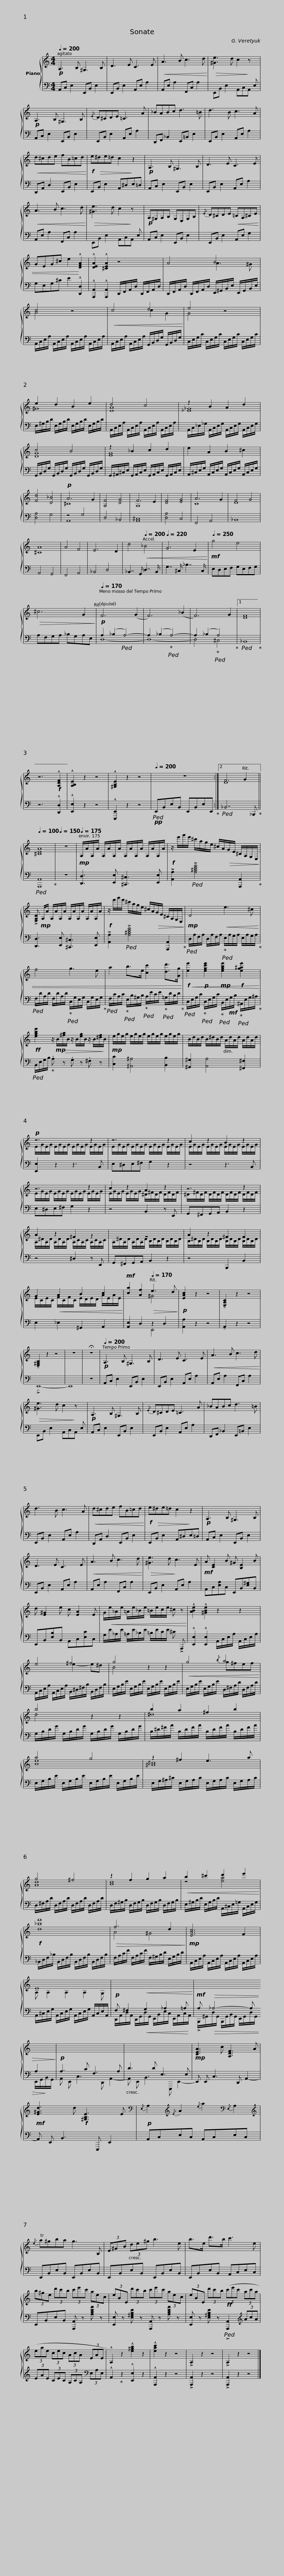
X:1
%%score { ( 1 3 ) | ( 2 4 ) }
L:1/8
Q:1/4=200
M:4/4
I:linebreak $
K:C
V:1 treble
V:3 treble
V:2 bass
V:4 bass
V:1
!p! A,3 B, ^G,3 B, | D3 E C3 E |!<(! A3 B c3 d!<)! |!>(! [^Ge]3 d c2!>)! z[I:staff +1] E, |$!p![I:staff -1] A,3 B, ^G,3 B, | %5
{/E} D^CDE =C3 A | _BABc d3 =B | d3 B c3 A |$!<(! d^cde fB=cd!<)! |!f! e!>(!^de=d c2!>)! z2 | %10
!p! A,3 B, ^G,3 B, | D3 E C3 E |$!<(! A3 B c3 d!<)! |!>(! [^Ge]3 d c2!>)! z[I:staff +1] E, |!p![I:staff -1] A,^G,A,B, G,E,G,B, | %15
{/E} D^CDE!<(! =CA,^CE |$ GEG^c e2!<)! !^![DFA]2 | !^![DEA]2 !^![^CEA]2 z4 | A4 B4 |$ c4 z4 | %20
!<(! c4 d4!<)! | e4 z4 |$ e2 d2 B2 e2 | d4 c4 |$ z2 B2 A2 d2 | %25
 c4 B4 |$ z2 _B2 c2 d2 | e2 A2 B2 ^c2 | [Fd]4 [D_B]4 |!p! A6 G2 | %30
 [A,F]4 [DG]4 |$ F6 E2 | [DF]4 [EG]4 | A6 G2 | F4 G4 | %35
 [^CA]8 | A4 F4 | E6 D2 | d4[Q:1/4=200]!<(! _B4 |[Q:1/4=220] G6 E2!<)! |$ %40
!mf![Q:1/4=250] g4 e4 |!>(! ^c6 G2!>)![Q:1/4=200][Q:1/4=180] |!p![Q:1/4=170] F6 (G2 | F6) (_B2 | F6) G2 |1 %45
 [DF]8 | z6!f! !^![A,DF]2 | !^![A,B,E]2 z2 z4 |$ !^![^G,B,E]2 z2 z4 |[Q:1/4=200] z8 :|2 %50
 F6[Q:1/4=80] G2[Q:1/4=150] ||[Q:1/4=100] [^CEA]8 |[Q:1/4=150] z8 |!mp![Q:1/4=175] A,/A/A,/A/ A,/A/A,/A/ A,/A/A,/A/ A,/A/A,/A/ |$!f! z/ e'/g'/e'/ ^c'/a/g/e/ ^c/A/!>(!G/E/ ^C/A,/G,/E,/!>)! | %55
 !>![F,A,D]!mp! A,/A/ A,/A/A,/A/ A,/A/A,/A/ A,/A/A,/A/ |$!f! z/ e'/g'/e'/ ^c'/a/g/e/ ^c/A/!>(!G/E/ ^C/A,/G,/E,/!>)! |!mp! D4!<(! e3 ^c |$ f4 g3 e | a2 b>e [cc']2 [dd']>[Gg]!<)! |$ %60
!f!!<(! [ee']2!p! [egc'e']2!mp! [egbe']2!f! [eg^ae']2!<)! |!ff! [egbe']2 z/!mp! B/!>(![^fa]/B/ z/ B/[eg]/B/ z/ B/[^df]/!>)!B/ |$!mp! e/g/e/g/ e/g/e/g/ e/g/e/g/ e/g/e/g/ | B/d/B/d/ B/^d/B/d/ A/d/A/d/ A/d/A/d/ |!p! z6 z2 |$ %65
 z6 z2 | c2 z2 B2 z2 | z6 z2 |$ c2 z2 A2 z2 | z6 z2 |$ %70
 A2 z2 ^F2 z2 | z8 |$ A2 z2 ^F2 F2 | G2!<(! A2 B2 c2!<)! |!mf! [ca]2 [Af]2[Q:1/4=80][Q:1/4=170]!>(! e3 d!>)! | %75
!p! [EAc]2 z2 z4 |$ !tenuto![E,A,C]2 z2 z4 | !tenuto![E,^G,B,]2 z2 z4 | z8 | !fermata!z8 | %80
!p![Q:1/4=200] A,3 B, ^G,3 B, | D3 E C3 E |!<(! A3 B c3 d!<)! |$!>(! [^Ge]3 d c2!>)! z[I:staff +1] E, |!p![I:staff -1] A,3 B, ^G,3 B, | %85
{/E} D^CDE =C3 A | _BABc d3 =B |$ d3 B c3 A |!<(! d^cde fB=cd!<)! |!f! e!>(!^de=d c2!>)! z2 | %90
!p! A,3 B, ^G,3 B, |$ D3 E C3 E |!<(! A3 B c3 d!<)! |!>(! [^Ge]3 d!>)! c3 E |!mf! A [CE]2 B ^G [B,E]2 B | %95
 d [E^G]2 e c [EA]2 E |$ G/!<(!e/_A/e/ =A/e/_B/e/ =B/e/c/e/ ^c z!<)! | !^![ABe]2 !^![^GBe]2 z2 z2 |$ e4 ^f4 | g4 z2 z2 |$ %100
!<(! g4{/b} a4!<)! | b4 z2 z2 |$ b2 a2 ^f2 b2 | a4 g4 |$ z2 ^f2 e3 a | %105
 g4 ^f4 |$ z2 f2 g2 a2 |!<(! b2 ^c'2 d'2 e'2!<)! |$!f! [d_bf']8 |!>(! f6 d2!>)! |$ %110
!mp! [EAc]6 F2 | E8 |$!p![I:staff +1] F, ^F,2!<(! G,2 _A,2 =A,!<)! |!mf! A,!>(! _A,4- A, A,2!>)! |$!p! A,3 C F,3 A, | %115
 D3 D E,3 E, |!mp![I:staff -1] [CEA]3 c [A,DF]3 A |!mf! [E^Gd]3 d!f! [^G,B,E]3 E |$[K:bass]!p!{/E,} A,2[K:treble]{/E} A2{/e} a2[K:bass]{/E,} A,2 |[K:treble]{/e} Ta^gba g3 B, | %120
 (3E^GB (3de^g b3 e | b>e d'>b c'3 e |$ (3b^ge (3d'c'b (3c'e'c' (3aec | (3eBE (3d'c'b (3c'e'c' (3aec |$ (3eBE (3d'c'b!ff! (3(c'e'c' (3ac'a | %125
 (3eae (3cec (3AcA (3EAE | !^!A,2) z2 !^![e^gb]2 z2 | !^![eac']2 z2 z4 | !>!A,2 z2 z4 |$ !>!A,2 z2 z4 |] %130
V:2
 A,,C, E,2 E,,B,, E,2 | E,,B,, E,2 A,,E, A,2 | A,,E, A,2 F,,C, A,2 | E,,B,, E,2 A,,C,A,, x |$ A,,C, E,2 E,,B,, E,2 | %5
 E,,B,, E,2 A,,E, A,2 | D,,F,, _B,,2 E,,=B,, E,2 | E,,B,, E,2 A,,E, A,2 |$ D,,A,, D,2 E,,B,, E,2 | E,,B,, E,2 A,,^D,E,=D, | %10
 A,,C, E,2 E,,B,, E,2 | E,,B,, E,2 A,,E, A,2 |$ A,,E, A,2 F,,C, A,2 | E,,B,, E,2 A,,C,A,, x | A,,C, E,2 E,,B,, E,2 | %15
 E,,B,, E,2 A,,E, G,2 |$ G,E,G,^C E2 !^![D,,D,]2 | !^![A,,,A,,]2 !^![A,,,A,,]2 D,,/F,,/A,,/D,/ D,,/F,,/A,,/D,/ | D,,/F,,/A,,/D,/ D,,/F,,/A,,/D,/ E,,/^G,,/B,,/E,/ E,,/G,,/B,,/E,/ |$ A,,/C,/E,/A,/ A,,/C,/E,/A,/ A,,/C,/E,/A,/ A,,/C,/E,/A,/ | %20
 A,,/C,/E,/A,/ A,,/C,/E,/A,/ G,,/B,,/D,/G,/ G,,/B,,/D,/G,/ | C,/E,/G,/C/ C,/E,/G,/C/ C,/E,/G,/C/ C,/E,/G,/C/ |$ E,/^G,/B,/D/ E,/G,/B,/D/ E,/G,/B,/D/ E,/G,/B,/D/ | A,,/C,/E,/A,/ A,,/C,/E,/A,/ A,,/C,/E,/A,/ A,,/C,/E,/A,/ |$ A,,/C,/_E,/_G,/ A,,/C,/E,/G,/ A,,/C,/E,/G,/ A,,/C,/E,/G,/ | %25
 G,,/B,,/D,/G,/ G,,/B,,/D,/G,/ G,,/B,,/D,/G,/ G,,/B,,/D,/G,/ |$ G,,/^A,,/^C,/E,/ G,,/A,,/C,/E,/ G,,/A,,/C,/E,/ G,,/A,,/C,/E,/ | A,,/^C,/E,/G,/ A,,/C,/E,/G,/ A,,/C,/E,/G,/ A,,/C,/E,/G,/ | [D,A,]4 G,4 | z4 G,4 | %30
 D,4 _B,,4 |$ [A,,^C,]8 | [D,A,]4 C,4 | F,,4 A,,4 | _B,,8 | %35
 A,,4 G,,4 | F,,4 A,,4 | _B,,4 D,4 | _B,,7/2 G,,/ D,7/2 B,,/ | G,7/2 ^C,/ _B,7/2 C,/ |$ %40
 E,D,E,F, G,E,F,G, | A,F,G,A, _B,G,A,E, | A,2 (_B,2!ped! A,4-) | A,2 (_B,2!ped-up!!ped! A,4-) | A,2 (_B,2!ped-up!!ped! A,4)!ped-up! |1 %45
!ped! _B,,8!ped-up! | z6 !^![D,,D,]2 | !^![E,,E,]2 z2 z4 |$ !^![E,,,E,,]2 z2 z4 |!pp!!ped! E,,B,,E,B,, E,,B,,E,E,,!ped-up! :|2 %50
!ped! _B,,7 _B,,,!ped-up! ||!ped! [A,,,A,,]8!ped-up! | z8 | [D,,D,]3 [E,,E,] [^C,,^C,]3 [E,,E,] |$ !>![A,,A,]2!ped! !>![A,^CEG]4 [A,,,A,,]2!ped-up! | %55
 [D,,D,]3 [E,,E,] [^C,,^C,]3 [E,,E,] |$ !>![A,,A,]2!ped! !>![A,^CEG]4 [A,,,A,,]2!ped-up! |!ped! D,/A,/F,/A,/ D,/A,/F,/A,/!ped-up!!ped! E,/A,/G,/A,/ E,/A,/G,/A,/!ped-up! |$!ped! F,/D/A,/D/ F,/D/A,/D/!ped-up!!ped! C,/G,/E,/G,/ C,/G,/E,/G,/!ped-up! |!ped! F,/C/A,/C/!ped-up!!ped! E,/B,/^G,/B,/!ped-up!!ped! A,/E/C/E/!ped-up!!ped! =G,/D/B,/D/!ped-up! |$ %60
!ped! C,/E,/G,/C/!ped-up!!ped! C,/E,/G,/C/!ped-up!!ped! B,,/E,/!mf!G,/B,/!ped-up!!ped! ^A,,/E,/G,/^A,/!ped-up! |!ped! B,,/E,/G,/B,/!ped-up! .A, z .G, z .^F, z |$ [C,C]2 [^A,,^A,]4 [B,,B,]2 | [^G,,^G,]2 [A,,A,]4 [^F,,^F,]2 | [E,,E,]2 z2 z3 B,, |$ %65
 E,^D,E,^F, G,2 z2 | z4 z3 B,, | E,^D,E,^F, G,2 z2 |$ z4 B,,2 z E,, | G,,^F,,G,,A,, B,,2 z2 |$ %70
 z4 ^D,2 z E,, | G,,^F,,G,,A,, B,,2 z2 |$ z4 B,,,2 B,,2 | E,2 _E,2 ^G,,2 A,,2 | [A,,E,]2 D,2 z2 D,2 | %75
 [A,,A,]2 z2 z4 |$ !tenuto!A,,2 z2 z4 | !>!!tenuto!E,,8- | E,,8 | z8 | %80
 A,,C, E,2 E,,B,, E,2 | E,,B,, E,2 A,,E, A,2 | A,,E, A,2 F,,C, A,2 |$ E,,B,, E,2 A,,C,A,, x | A,,C, E,2 E,,B,, E,2 | %85
 E,,B,, E,2 A,,E, A,2 | D,,F,, _B,,2 E,,=B,, E,2 |$ E,,B,, E,2 A,,E, A,2 | D,,A,, D,2 E,,B,, E,2 | E,,B,, E,2 A,,^D,E,=D, | %90
 A,,C, E,2 E,,B,, E,2 |$ E,,B,, E,2 A,,E, A,2 | A,,E, A,2 F,,C, A,2 | E,,B,, E,2 A,,E, A,2 | A,,C,[E,A,]C, E,,B,,[E,^G,]B,, | %95
 E,,B,,[E,B,]B,, A,,C,[E,C]C, |$ G,/E/_A,/E/ =A,/E/_B,/E/ =B,/E/C/E/ ^C !>!A,,, | !^![E,,E,]2 !^![E,,E,]2 A,,/C,/E,/A,/ A,,/C,/E,/A,/ |$ A,,/C,/E,/A,/ A,,/C,/E,/A,/ B,,/^D,/^F,/B,/ B,,/D,/F,/B,/ | E,/G,/B,/E/ E,/G,/B,/E/ E,/G,/B,/E/ E,/G,/B,/E/ |$ %100
 E,/G,/B,/E/ E,/G,/B,/E/ D,/^F,/A,/D/ D,/F,/A,/D/ | G,/B,/D/G/ G,/B,/D/G/ G,/B,/D/G/ G,/B,/D/G/ |$ B,/^D/^F/A/ B,/D/F/A/ B,/D/F/A/ B,/D/F/A/ | E,/G,/B,/E/ E,/G,/B,/E/ E,/G,/B,/E/ E,/G,/B,/E/ |$ E,/G,/^A,/^C/ E,/G,/A,/C/ E,/G,/A,/C/ E,/G,/A,/C/ | %105
 D,/^F,/A,/D/ D,/F,/A,/D/ D,/F,/A,/D/ D,/F,/A,/D/ |$ D,/F,/^G,/B,/ D,/F,/G,/B,/ D,/F,/G,/B,/ D,/F,/G,/B,/ | E,/^G,/B,/D/ E,/G,/B,/D/ A,,/^C,/E,/=G,/ A,,/C,/E,/G,/ |$ _B,,/D,/F,/_B,/ B,,/D,/F,/B,/ B,,/D,/F,/B,/ B,,/D,/F,/B,/ | F,/A,/C/F/ F,/A,/C/F/ F,/^G,/B,/D/ E,/G,/B,/D/ |$ %110
 A,,/C,/E,/A,/ A,,/C,/E,/A,/ A,,/C,/E,/A,/ A,,/C,/E,/A,/ | A,,/^C,/E,/G,/ A,,/C,/E,/G,/ A,,/C,/E,/G,/ A,,/C,/E,/A,,/ |$ D,,/A,,/D,/A,,/ D,,/G,,/!<(!D,/G,,/ E,,/B,,/E,/C,/ E,,/A,,/C,/!<)!A,,/ | !>!B,,,/^G,,/!>(!D,/G,,/ B,,,/G,,/B,,/G,,/ E,,/G,,/D,/G,,/ E,,/G,,/!>)!B,,/G,,/ |$ A,, E,, C,3 D,, A,,2- | %115
 A,, E,, B,,3 E,,, E,,2- | E,, E,, C,3 D,, A,,2- | A,, E,, B,,3 E,,, E,,2 |$ A,,C,E,C, A,,C,E,C, | E,,B,,E,B,, E,,B,,E,B,, | %120
 E,,B,,E,B,, E,,B,,E,B,, | E,,B,,E,B,, A,,C,E,C, |$ E,,B,,E,B,, [A,,,A,,] z [A,CEA] z | [E,,E,] z [E,^G,B,E] z [A,,,A,,] z [A,CEA] z |$ [E,,E,] z [E,^G,B,E] z!ped! !>![A,,,A,,]2[K:treble] (3AcA | %125
 (3EAE (3CEC (3A,CA,[K:bass] (3E,A,E, | !^!A,,2!ped-up! z2 !^![E,,E,]2 z2 | !^![A,,,A,,]2 z2 z4 | !>![A,,,A,,]2 z2 z4 |$ !>![A,,,A,,]2 z2 z4 |] %130
V:3
 x8 | x8 | x8 | x8 |$ x8 | %5
 x8 | x8 | x8 |$ x8 | x8 | %10
 x8 | x8 |$ x8 | x8 | x8 | %15
 x8 |$ x8 | x8 | x4 A3 ^G |$ A4 x4 | %20
 x4 c2 G2 | G4 x4 |$ ^G8 | [EA]8 |$ [_E_G]8 | %25
 [DG]8 |$ [EG]8 | x8 | x8 | ^C8 | %30
 x8 |$ A,8 | x8 | C8 | D8 | %35
 x8 | x8 | x8 | x8 | x8 |$ %40
 x8 | x8 | x8 | x8 | x8 |1 %45
 x8 | x8 | x8 |$ x8 | x8 :|2 %50
 D8 || x8 | x8 | x8 |$ x8 | %55
 x8 |$ x8 | x8 |$ x8 | x8 |$ %60
 x8 | x8 |$ x8 | x8 | E/G/E/G/ E/G/E/G/ E/G/E/G/ E/G/E/G/ |$ %65
 E/G/E/G/ E/G/E/G/ E/G/E/G/ E/G/E/G/ | E/G/E/G/ E/G/E/G/ E/G/E/G/ E/G/E/G/ | E/G/E/G/ E/G/E/G/ E/G/E/G/ E/G/E/G/ |$ E/G/E/G/ E/G/E/G/ ^D/^F/D/F/ D/F/D/F/ | ^D/^F/D/F/ D/F/D/F/ D/F/D/F/ D/F/D/F/ |$ %70
 A,/^D/A,/D/ A,/D/A,/D/ A,/C/A,/C/ A,/C/A,/C/ | A,/^D/A,/D/ A,/D/A,/D/ B,/D/B,/D/ B,/D/B,/D/ |$ B,/^D/B,/D/ B,/D/B,/D/ B,/D/B,/D/ B,/D/B,/D/ | E/C/E/C/ F/C/F/C/ E/D/E/D/ A/E/A/E/ | x4 ^G4 | %75
 x8 |$ x8 | x8 | x8 | x8 | %80
 x8 | x8 | x8 |$ x8 | x8 | %85
 x8 | x8 |$ x8 | x8 | x8 | %90
 x8 |$ x8 | x8 | x8 | x8 | %95
 x8 |$ x8 | x8 |$ x4 e2- e^d | B4 x4 |$ %100
 x4 g^fef | d4 x4 |$ ^d8 | [Be]8 |$ [^A^c]8 | %105
 [Ad]8 |$ [Bd]8 | z4 [ea]4 |$ x8 | A4 ^G4 |$ %110
 x8 | A, A,2 A,2 A,2 G, |$ x8 | x8 |$ x8 | %115
 x8 | x8 | x8 |$[K:bass] x2[K:treble] x4[K:bass] x2 |[K:treble] x8 | %120
 x8 | x8 |$ x8 | x8 |$ x8 | %125
 x8 | x8 | x8 | x8 |$ x8 |] %130
V:4
 x8 | x8 | x8 | x8 |$ x8 | %5
 x8 | x8 | x8 |$ x8 | x8 | %10
 x8 | x8 |$ x8 | x8 | x8 | %15
 x8 |$ x8 | x8 | x8 |$ x8 | %20
 x8 | x8 |$ x8 | x8 |$ x8 | %25
 x8 |$ x8 | x8 | x8 | A,,8 | %30
 x8 |$ x8 | x8 | x8 | x8 | %35
 x8 | x8 | x8 | x8 | x8 |$ %40
 x8 | x8 | D,8- | D,8- | D,4 ^C,4 |1 %45
 x8 | x8 | x8 |$ x8 | x8 :|2 %50
 x8 || x8 | x8 | x8 |$ x8 | %55
 x8 |$ x8 | x8 |$ x8 | x8 |$ %60
 x8 | x8 |$ x8 | x8 | x8 |$ %65
 x8 | x8 | x8 |$ x8 | x8 |$ %70
 x8 | x8 |$ x8 | x8 | x4 E,,4 | %75
 x8 |$ x8 | x8 | x8 | x8 | %80
 x8 | x8 | x8 |$ x8 | x8 | %85
 x8 | x8 |$ x8 | x8 | x8 | %90
 x8 |$ x8 | x8 | x8 | x8 | %95
 x8 |$ x8 | x8 |$ x8 | x8 |$ %100
 x8 | x8 |$ x8 | x8 |$ x8 | %105
 x8 |$ x8 | x8 |$ x8 | x8 |$ %110
 x8 | x8 |$ x8 | x8 |$ x8 | %115
 x8 | x8 | x8 |$ x8 | x8 | %120
 x8 | x8 |$ x8 | x8 |$ x6[K:treble] x2 | %125
 x6[K:bass] x2 | x8 | x8 | x8 |$ x8 |] %130
